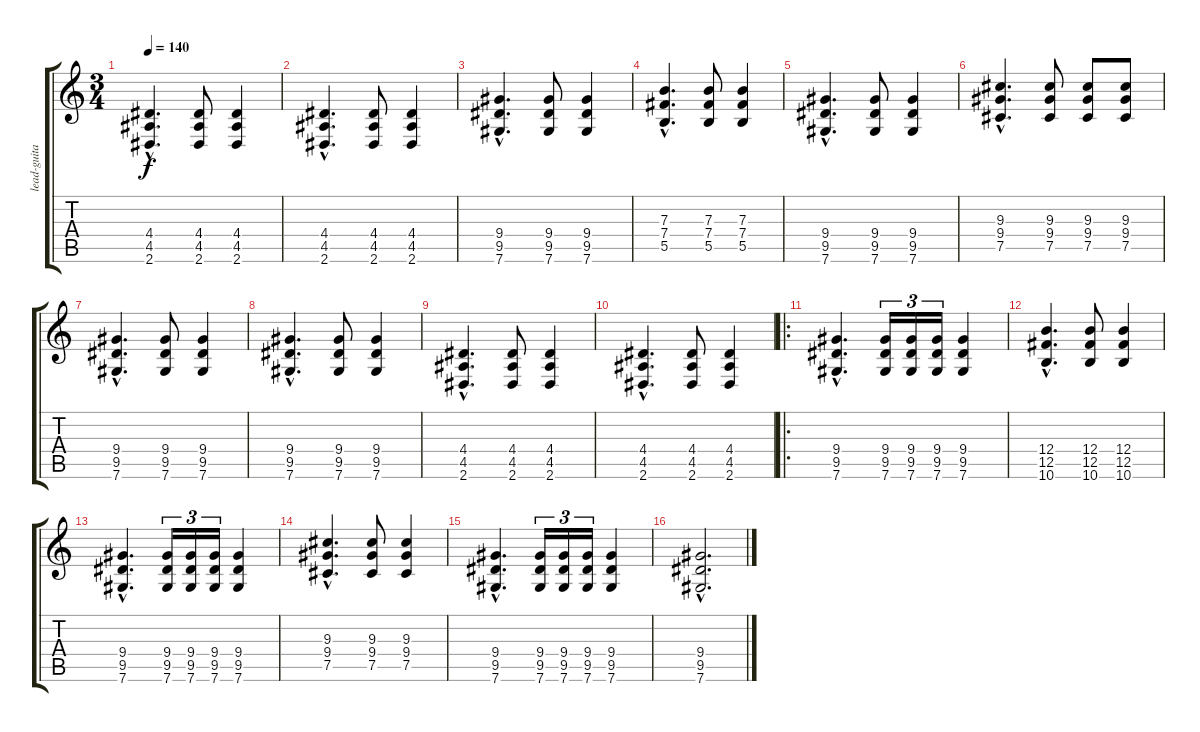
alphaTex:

\track ("lead-guitar" "lead-guita") {instrument distortionguitar}
\staff {score tabs}
\tuning (Db4 Ab3 E3 B2 Gb2 Db2) {hide}
\ts (3 4)
\tempo 140
\clef g2
\ks c
(4.4{hac} 4.5{hac} 2.6{hac}).4{d dy f} (4.4 4.5 2.6).8 (4.4 4.5 2.6).4 |
(4.4{hac} 4.5{hac} 2.6{hac}).4{d} (4.4 4.5 2.6).8 (4.4 4.5 2.6).4 |
(9.4{hac} 9.5{hac} 7.6{hac}).4{d} (9.4 9.5 7.6).8 (9.4 9.5 7.6).4 |
(7.3{hac} 7.4{hac} 5.5{hac}).4{d} (7.3 7.4 5.5).8 (7.3 7.4 5.5).4 |
(9.4{hac} 9.5{hac} 7.6{hac}).4{d} (9.4 9.5 7.6).8 (9.4 9.5 7.6).4 |
(9.3{hac} 9.4{hac} 7.5{hac}).4{d} (9.3 9.4 7.5).8 (9.3 9.4 7.5).8 (9.3 9.4 7.5).8 |
(9.4{hac} 9.5{hac} 7.6{hac}).4{d} (9.4 9.5 7.6).8 (9.4 9.5 7.6).4 |
(9.4{hac} 9.5{hac} 7.6{hac}).4{d} (9.4 9.5 7.6).8 (9.4 9.5 7.6).4 |
(4.4{hac} 4.5{hac} 2.6{hac}).4{d} (4.4 4.5 2.6).8 (4.4 4.5 2.6).4 |
(4.4{hac} 4.5{hac} 2.6{hac}).4{d} (4.4 4.5 2.6).8 (4.4 4.5 2.6).4 |
\ro
(9.4{hac} 9.5{hac} 7.6{hac}).4{d balance 16} (9.4 9.5 7.6).16{tu (3 2)} (9.4 9.5 7.6).16{tu (3 2)} (9.4 9.5 7.6).16{tu (3 2)} (9.4 9.5 7.6).4 |
(12.4{hac} 12.5{hac} 10.6{hac}).4{d} (12.4 12.5 10.6).8 (12.4 12.5 10.6).4 |
(9.4{hac} 9.5{hac} 7.6{hac}).4{d} (9.4 9.5 7.6).16{tu (3 2)} (9.4 9.5 7.6).16{tu (3 2)} (9.4 9.5 7.6).16{tu (3 2)} (9.4 9.5 7.6).4 |
(9.3{hac} 9.4{hac} 7.5{hac}).4{d} (9.3 9.4 7.5).8 (9.3 9.4 7.5).4 |
(9.4{hac} 9.5{hac} 7.6{hac}).4{d} (9.4 9.5 7.6).16{tu (3 2)} (9.4 9.5 7.6).16{tu (3 2)} (9.4 9.5 7.6).16{tu (3 2)} (9.4 9.5 7.6).4 |
(9.4{hac} 9.5{hac} 7.6{hac}).2{d}
